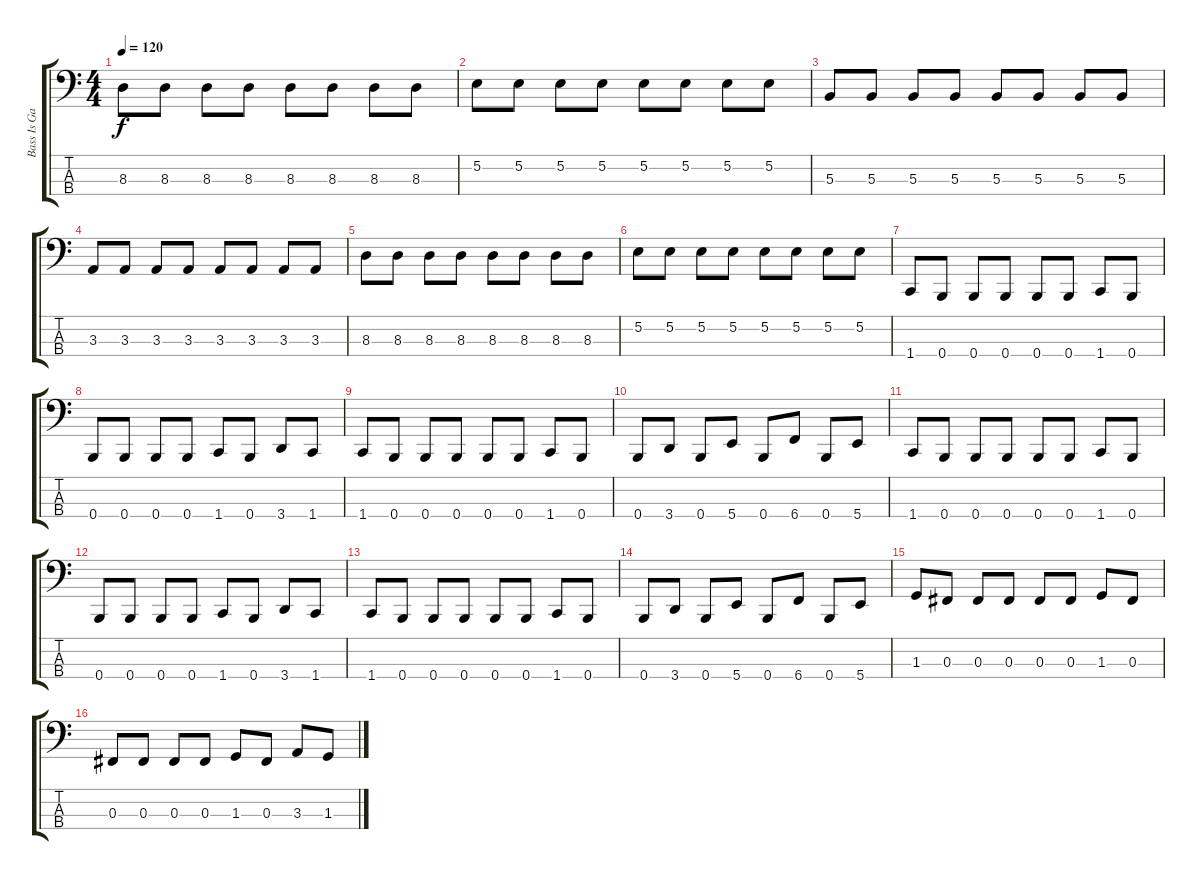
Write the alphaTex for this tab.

\track ("Bass Is Gay" "Bass Is Ga") {instrument electricbasspick}
\staff {score tabs}
\tuning (E2 B1 Gb1 B0) {hide}
\ts (4 4)
\tempo 120
\clef f4
\ks c
8.3.8{dy f} 8.3.8 8.3.8 8.3.8 8.3.8 8.3.8 8.3.8 8.3.8 |
5.2.8 5.2.8 5.2.8 5.2.8 5.2.8 5.2.8 5.2.8 5.2.8 |
5.3.8 5.3.8 5.3.8 5.3.8 5.3.8 5.3.8 5.3.8 5.3.8 |
3.3.8 3.3.8 3.3.8 3.3.8 3.3.8 3.3.8 3.3.8 3.3.8 |
8.3.8 8.3.8 8.3.8 8.3.8 8.3.8 8.3.8 8.3.8 8.3.8 |
5.2.8 5.2.8 5.2.8 5.2.8 5.2.8 5.2.8 5.2.8 5.2.8 |
1.4.8 0.4.8 0.4.8 0.4.8 0.4.8 0.4.8 1.4.8 0.4.8 |
0.4.8 0.4.8 0.4.8 0.4.8 1.4.8 0.4.8 3.4.8 1.4.8 |
1.4.8 0.4.8 0.4.8 0.4.8 0.4.8 0.4.8 1.4.8 0.4.8 |
0.4.8 3.4.8 0.4.8 5.4.8 0.4.8 6.4.8 0.4.8 5.4.8 |
1.4.8 0.4.8 0.4.8 0.4.8 0.4.8 0.4.8 1.4.8 0.4.8 |
0.4.8 0.4.8 0.4.8 0.4.8 1.4.8 0.4.8 3.4.8 1.4.8 |
1.4.8 0.4.8 0.4.8 0.4.8 0.4.8 0.4.8 1.4.8 0.4.8 |
0.4.8 3.4.8 0.4.8 5.4.8 0.4.8 6.4.8 0.4.8 5.4.8 |
1.3.8 0.3.8 0.3.8 0.3.8 0.3.8 0.3.8 1.3.8 0.3.8 |
0.3.8 0.3.8 0.3.8 0.3.8 1.3.8 0.3.8 3.3.8 1.3.8
